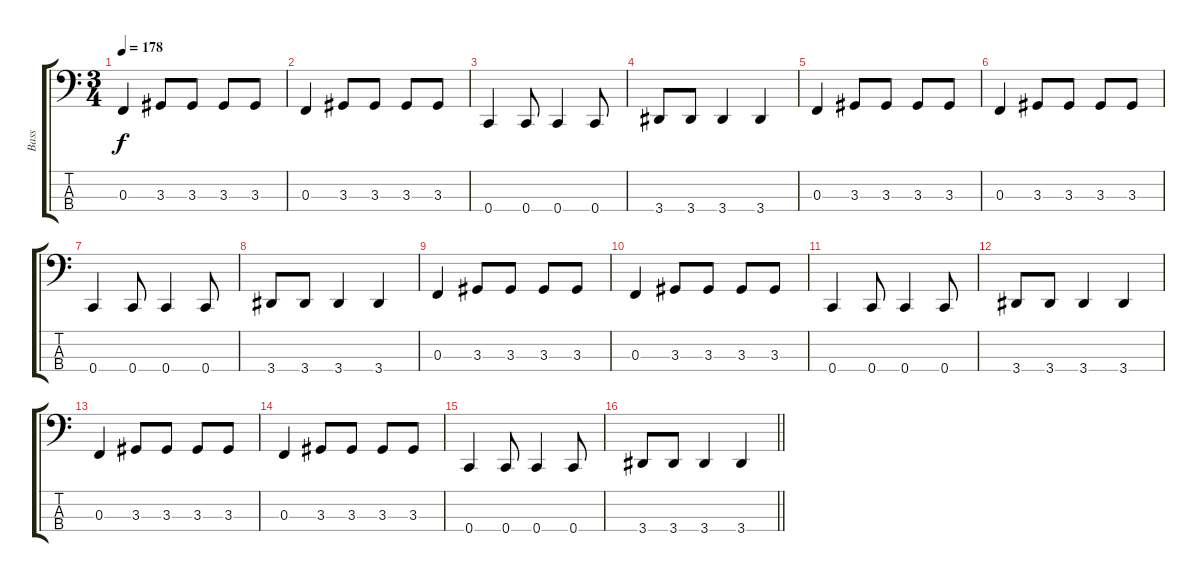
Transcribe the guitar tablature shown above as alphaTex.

\track ("Bass" "Bass") {instrument slapbass1}
\staff {score tabs}
\tuning (Eb2 Bb1 F1 C1) {hide}
\ts (3 4)
\tempo 178
\clef f4
\ks c
0.3.4{dy f} 3.3.8 3.3.8 3.3.8 3.3.8 |
0.3.4 3.3.8 3.3.8 3.3.8 3.3.8 |
0.4.4 0.4.8 0.4.4 0.4.8 |
3.4.8 3.4.8 3.4.4 3.4.4 |
0.3.4 3.3.8 3.3.8 3.3.8 3.3.8 |
0.3.4 3.3.8 3.3.8 3.3.8 3.3.8 |
0.4.4 0.4.8 0.4.4 0.4.8 |
3.4.8 3.4.8 3.4.4 3.4.4 |
0.3.4 3.3.8 3.3.8 3.3.8 3.3.8 |
0.3.4 3.3.8 3.3.8 3.3.8 3.3.8 |
0.4.4 0.4.8 0.4.4 0.4.8 |
3.4.8 3.4.8 3.4.4 3.4.4 |
0.3.4 3.3.8 3.3.8 3.3.8 3.3.8 |
0.3.4 3.3.8 3.3.8 3.3.8 3.3.8 |
0.4.4 0.4.8 0.4.4 0.4.8 |
\barLineRight lightlight
3.4.8 3.4.8 3.4.4 3.4.4
